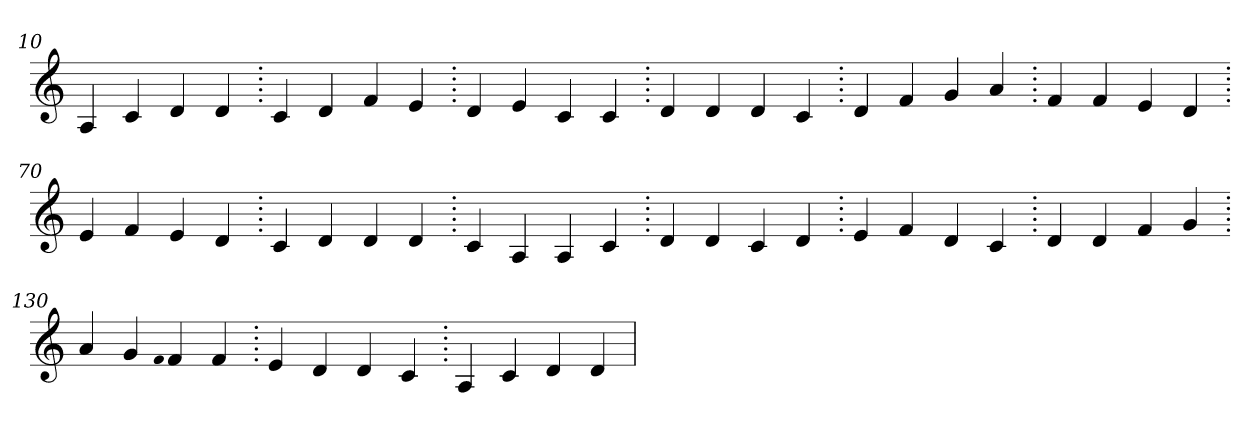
**kern
*part1
*staff1
*clefG2
=10.
4A
4c
4d
4d
=20.
4c
4d
4f
4e
=30.
4d
4e
4c
4c
=40.
4d
4d
4d
4c
=50.
4d
4f
4g
4a
=60.
4f
4f
4e
4d
=70.
4e
4f
4e
4d
=80.
4c
4d
4d
4d
=90.
4c
4A
4A
4c
=100.
4d
4d
4c
4d
=110.
4e
4f
4d
4c
=120.
4d
4d
4f
4g
=130.
4a
4g
qqf
4f
4f
=140.
4e
4d
4d
4c
=150.
4A
4c
4d
4d
=
*-
